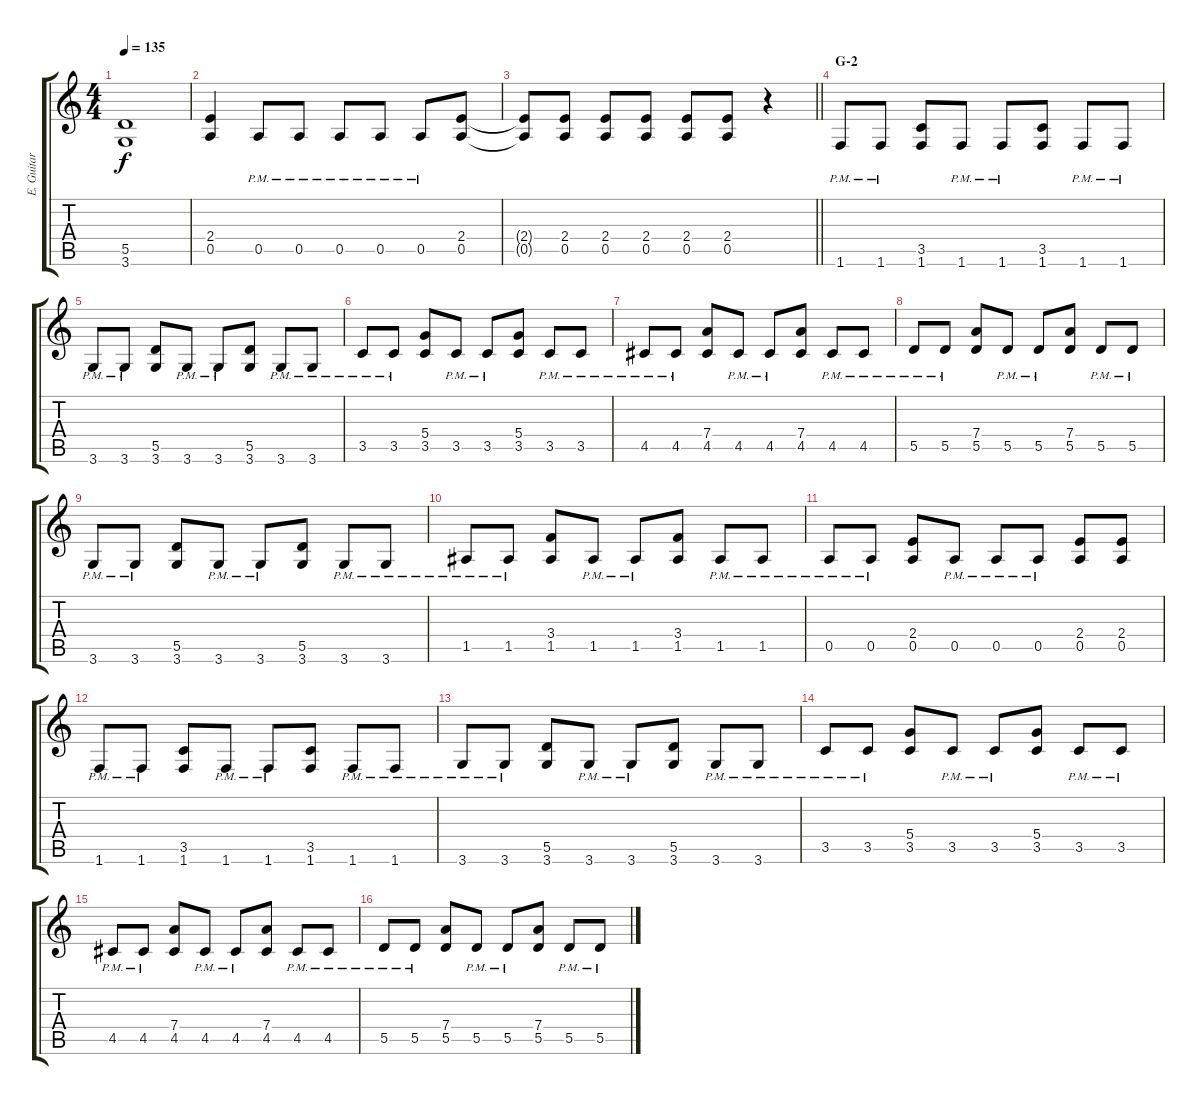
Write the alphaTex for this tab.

\track ("E. Guitar II" "E. Guitar ") {instrument overdrivenguitar}
\staff {score tabs}
\tuning (E4 B3 G3 D3 A2 E2) {hide}
\ts (4 4)
\tempo 135
\clef g2
\ks c
(5.5 3.6).1{dy f} |
(2.4 0.5).4 0.5{pm}.8 0.5{pm}.8 0.5{pm}.8 0.5{pm}.8 0.5{pm}.8 (2.4 0.5).8 |
\barLineRight lightlight
(2.4{t} 0.5{t}).8 (2.4 0.5).8 (2.4 0.5).8 (2.4 0.5).8 (2.4 0.5).8 (2.4 0.5).8 r.4 |
\section ("" "G-2")
1.6{pm}.8 1.6{pm}.8 (3.5 1.6).8 1.6{pm}.8 1.6{pm}.8 (3.5 1.6).8 1.6{pm}.8 1.6{pm}.8 |
3.6{pm}.8 3.6{pm}.8 (5.5 3.6).8 3.6{pm}.8 3.6{pm}.8 (5.5 3.6).8 3.6{pm}.8 3.6{pm}.8 |
3.5{pm}.8 3.5{pm}.8 (5.4 3.5).8 3.5{pm}.8 3.5{pm}.8 (5.4 3.5).8 3.5{pm}.8 3.5{pm}.8 |
4.5{pm}.8 4.5{pm}.8 (7.4 4.5).8 4.5{pm}.8 4.5{pm}.8 (7.4 4.5).8 4.5{pm}.8 4.5{pm}.8 |
5.5{pm}.8 5.5{pm}.8 (7.4 5.5).8 5.5{pm}.8 5.5{pm}.8 (7.4 5.5).8 5.5{pm}.8 5.5{pm}.8 |
3.6{pm}.8 3.6{pm}.8 (5.5 3.6).8 3.6{pm}.8 3.6{pm}.8 (5.5 3.6).8 3.6{pm}.8 3.6{pm}.8 |
1.5{pm}.8 1.5{pm}.8 (3.4 1.5).8 1.5{pm}.8 1.5{pm}.8 (3.4 1.5).8 1.5{pm}.8 1.5{pm}.8 |
0.5{pm}.8 0.5{pm}.8 (2.4 0.5).8 0.5{pm}.8 0.5{pm}.8 0.5{pm}.8 (2.4 0.5).8 (2.4 0.5).8 |
1.6{pm}.8 1.6{pm}.8 (3.5 1.6).8 1.6{pm}.8 1.6{pm}.8 (3.5 1.6).8 1.6{pm}.8 1.6{pm}.8 |
3.6{pm}.8 3.6{pm}.8 (5.5 3.6).8 3.6{pm}.8 3.6{pm}.8 (5.5 3.6).8 3.6{pm}.8 3.6{pm}.8 |
3.5{pm}.8 3.5{pm}.8 (5.4 3.5).8 3.5{pm}.8 3.5{pm}.8 (5.4 3.5).8 3.5{pm}.8 3.5{pm}.8 |
4.5{pm}.8 4.5{pm}.8 (7.4 4.5).8 4.5{pm}.8 4.5{pm}.8 (7.4 4.5).8 4.5{pm}.8 4.5{pm}.8 |
5.5{pm}.8 5.5{pm}.8 (7.4 5.5).8 5.5{pm}.8 5.5{pm}.8 (7.4 5.5).8 5.5{pm}.8 5.5{pm}.8
